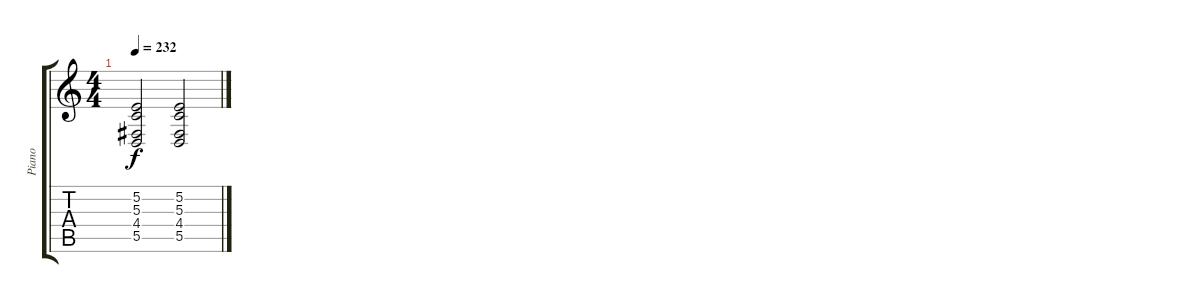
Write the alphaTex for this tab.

\track ("Piano" "Piano") {instrument acousticgrandpiano}
\staff {score tabs}
\tuning (E4 B3 G3 D3 A2 E2) {hide}
\ts (4 4)
\tempo 232
\clef g2
\ks c
(5.2{t} 5.3{t} 4.4{t} 5.5{t}).2{dy f} (5.2 5.3 4.4 5.5).2
